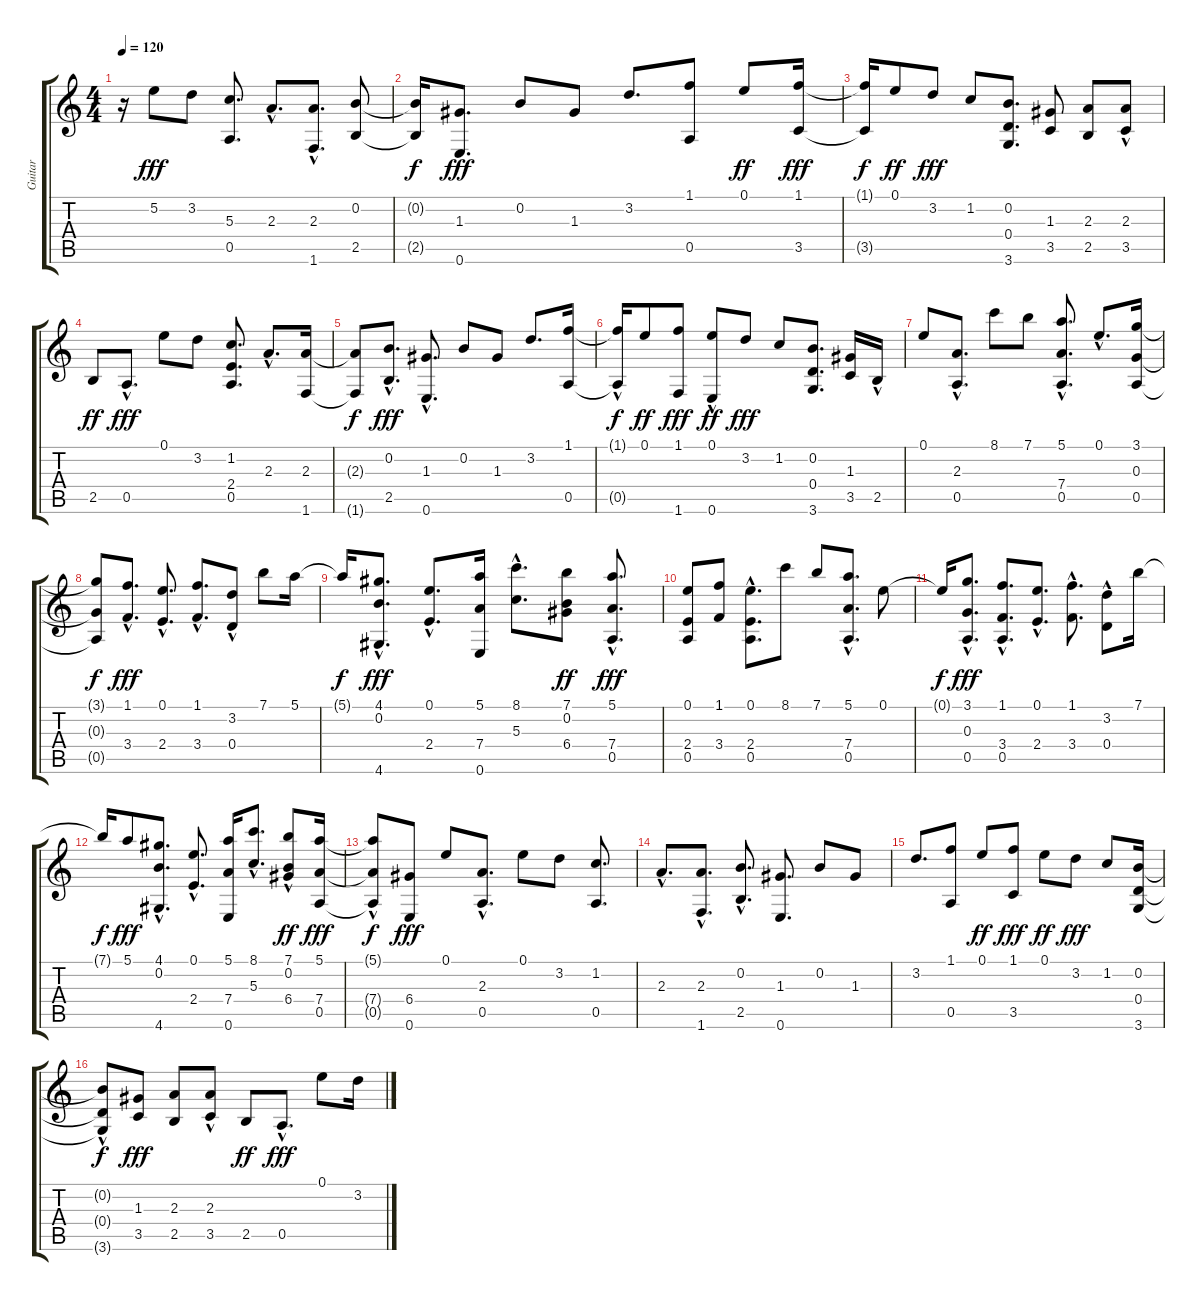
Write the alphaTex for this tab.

\track ("Guitar" "Guitar") {instrument acousticguitarsteel}
\staff {score tabs}
\tuning (E4 B3 G3 D3 A2 E2) {hide}
\ts (4 4)
\tempo 120
\clef g2
\ks c
r.16{dy fff instrument acousticguitarsteel} 5.2.8 3.2.8 (5.3 0.5).8{d} 2.3{hac}.8{d} (2.3{hac} 1.6{hac}).8{d} (0.2 2.5).8 |
(0.2{t} 2.5{t}).16{dy f} (1.3 0.6).8{d dy fff} 0.2.8 1.3.8 3.2.8{d} (1.1 0.5).8 0.1.8{dy ff} (1.1 3.5).16{dy fff} |
(1.1{t} 3.5{t}).16{dy f} 0.1.8{dy ff} 3.2.8{dy fff} 1.2.8 (0.2 0.4 3.6).8{d} (1.3 3.5).8 (2.3 2.5).8 (2.3{hac} 3.5).8 |
2.5.8{dy ff} 0.5{hac}.8{d dy fff} 0.1.8 3.2.8 (1.2 2.4 0.5).8{d} 2.3{hac}.8{d} (2.3 1.6).16 |
(2.3{t} 1.6{t}).8{dy f} (0.2{hac} 2.5{hac}).8{d dy fff} (1.3 0.6{hac}).8{d} 0.2.8 1.3.8 3.2.8{d} (1.1 0.5).16 |
(1.1{t} 0.5{hac t}).16{dy f} 0.1.8{dy ff} (1.1 1.6).8{dy fff} (0.1 0.6{hac}).8{dy ff} 3.2.8{dy fff} 1.2.8 (0.2 0.4 3.6).8{d} (1.3 3.5).16 2.5{hac}.16 |
0.1.8 (2.3{hac} 0.5{hac}).8{d} 8.1.8 7.1.8 (5.1 7.4 0.5{hac}).8{d} 0.1{hac}.8{d} (3.1 0.3 0.5).16 |
(3.1{t} 0.3{t} 0.5{t}).8{dy f} (1.1{hac} 3.4{hac}).8{d dy fff} (0.1{hac} 2.4{hac}).8{d} (1.1{hac} 3.4{hac}).8{d} (3.2{hac} 0.4).8 7.1.8 5.1.16 |
5.1{t}.16{dy f} (4.1{hac} 0.2 4.6{hac}).8{d dy fff} (0.1{hac} 2.4{hac}).8{d} (5.1 7.4 0.6).16 (8.1{hac} 5.3).8{d} (7.1 0.2 6.4).8{dy ff} (5.1 7.4{hac} 0.5{hac}).8{d dy fff} |
(0.1 2.4 0.5).8 (1.1 3.4).8 (0.1 2.4{hac} 0.5{hac}).8{d} 8.1.8 7.1.8 (5.1 7.4 0.5{hac}).8{d} 0.1.8 |
0.1{t}.16{dy f} (3.1{hac} 0.3{hac} 0.5{hac}).8{d dy fff} (1.1{hac} 3.4{hac} 0.5).8{d} (0.1{hac} 2.4{hac}).8{d} (1.1{hac} 3.4{hac}).8{d} (3.2{hac} 0.4).8 7.1.16 |
7.1{t}.16{dy f} 5.1.8{dy fff} (4.1{hac} 0.2 4.6{hac}).8{d} (0.1{hac} 2.4{hac}).8{d} (5.1 7.4 0.6).16 (8.1{hac} 5.3).8{d} (7.1 0.2{hac} 6.4).8{dy ff} (5.1 7.4 0.5).16{dy fff} |
(5.1{t} 7.4{t} 0.5{hac t}).8{dy f} (6.4 0.6).8{dy fff} 0.1.8 (2.3 0.5{hac}).8{d} 0.1.8 3.2.8 (1.2 0.5).8{d} |
2.3{hac}.8{d} (2.3{hac} 1.6{hac}).8{d} (0.2{hac} 2.5{hac}).8{d} (1.3 0.6).8{d} 0.2.8 1.3.8 |
3.2.8{d} (1.1 0.5).8 0.1.8{dy ff} (1.1 3.5).8{dy fff} 0.1.8{dy ff} 3.2.8{dy fff} 1.2.8 (0.2 0.4 3.6).16 |
(0.2{hac t} 0.4{t} 3.6{t}).8{dy f} (1.3 3.5).8{dy fff} (2.3 2.5).8 (2.3{hac} 3.5).8 2.5.8{dy ff} 0.5{hac}.8{d dy fff} 0.1.8 3.2.16
